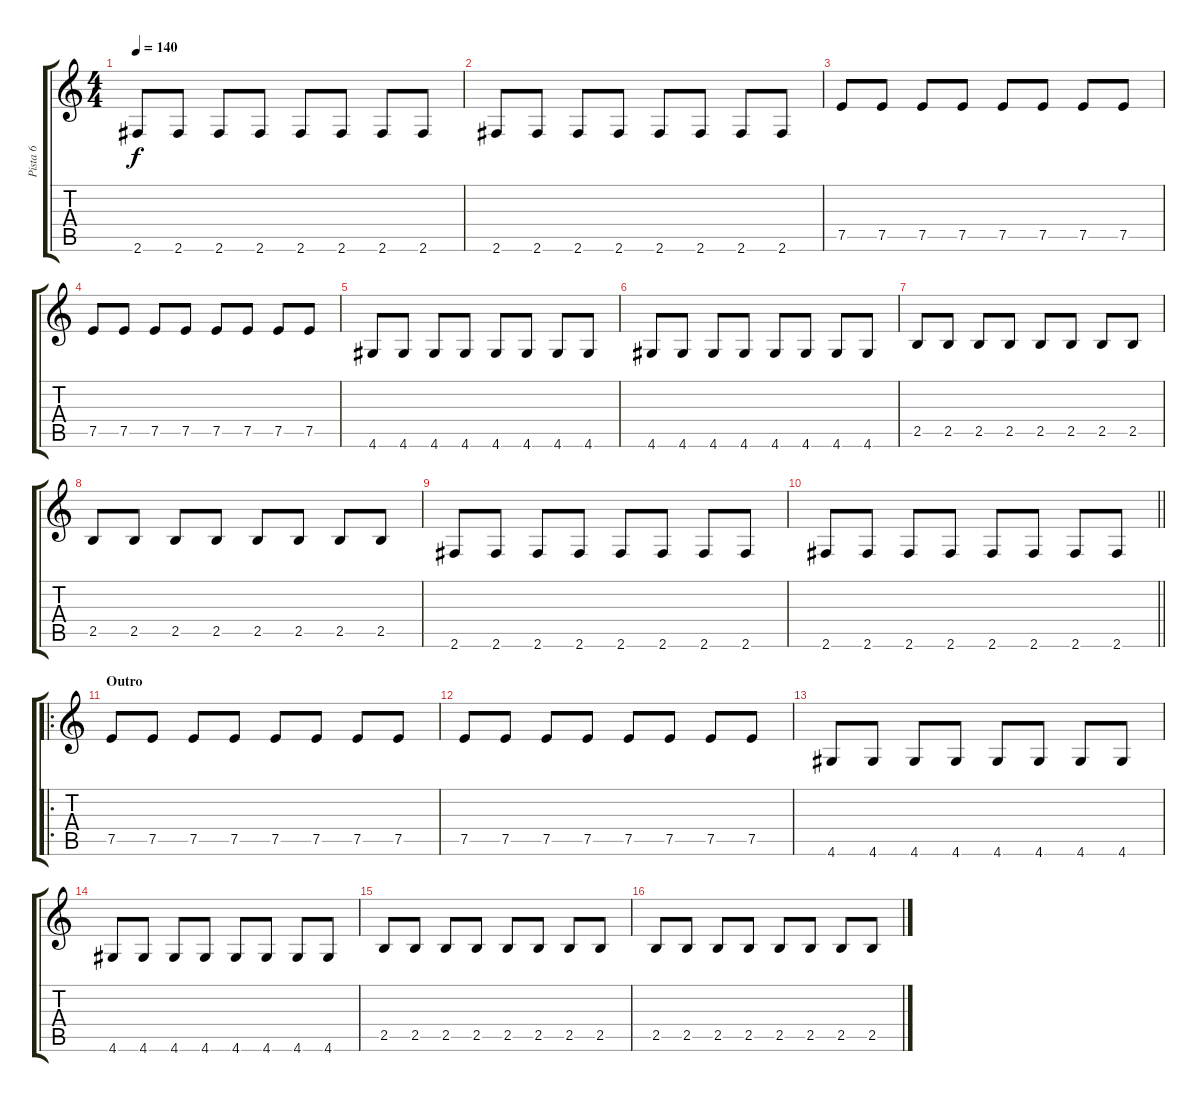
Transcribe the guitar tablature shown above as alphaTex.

\track ("Pista 6" "Pista 6") {instrument electricbassfinger}
\staff {score tabs}
\tuning (E4 B3 G3 D3 A2 E2) {hide}
\ts (4 4)
\tempo 140
\clef g2
\ks c
2.6.8{dy f} 2.6.8 2.6.8 2.6.8 2.6.8 2.6.8 2.6.8 2.6.8 |
2.6.8 2.6.8 2.6.8 2.6.8 2.6.8 2.6.8 2.6.8 2.6.8 |
7.5.8 7.5.8 7.5.8 7.5.8 7.5.8 7.5.8 7.5.8 7.5.8 |
7.5.8 7.5.8 7.5.8 7.5.8 7.5.8 7.5.8 7.5.8 7.5.8 |
4.6.8 4.6.8 4.6.8 4.6.8 4.6.8 4.6.8 4.6.8 4.6.8 |
4.6.8 4.6.8 4.6.8 4.6.8 4.6.8 4.6.8 4.6.8 4.6.8 |
2.5.8 2.5.8 2.5.8 2.5.8 2.5.8 2.5.8 2.5.8 2.5.8 |
2.5.8 2.5.8 2.5.8 2.5.8 2.5.8 2.5.8 2.5.8 2.5.8 |
2.6.8 2.6.8 2.6.8 2.6.8 2.6.8 2.6.8 2.6.8 2.6.8 |
\barLineRight lightlight
2.6.8 2.6.8 2.6.8 2.6.8 2.6.8 2.6.8 2.6.8 2.6.8 |
\ro
\section ("" "Outro")
7.5.8 7.5.8 7.5.8 7.5.8 7.5.8 7.5.8 7.5.8 7.5.8 |
7.5.8 7.5.8 7.5.8 7.5.8 7.5.8 7.5.8 7.5.8 7.5.8 |
4.6.8 4.6.8 4.6.8 4.6.8 4.6.8 4.6.8 4.6.8 4.6.8 |
4.6.8 4.6.8 4.6.8 4.6.8 4.6.8 4.6.8 4.6.8 4.6.8 |
2.5.8 2.5.8 2.5.8 2.5.8 2.5.8 2.5.8 2.5.8 2.5.8 |
2.5.8 2.5.8 2.5.8 2.5.8 2.5.8 2.5.8 2.5.8 2.5.8
